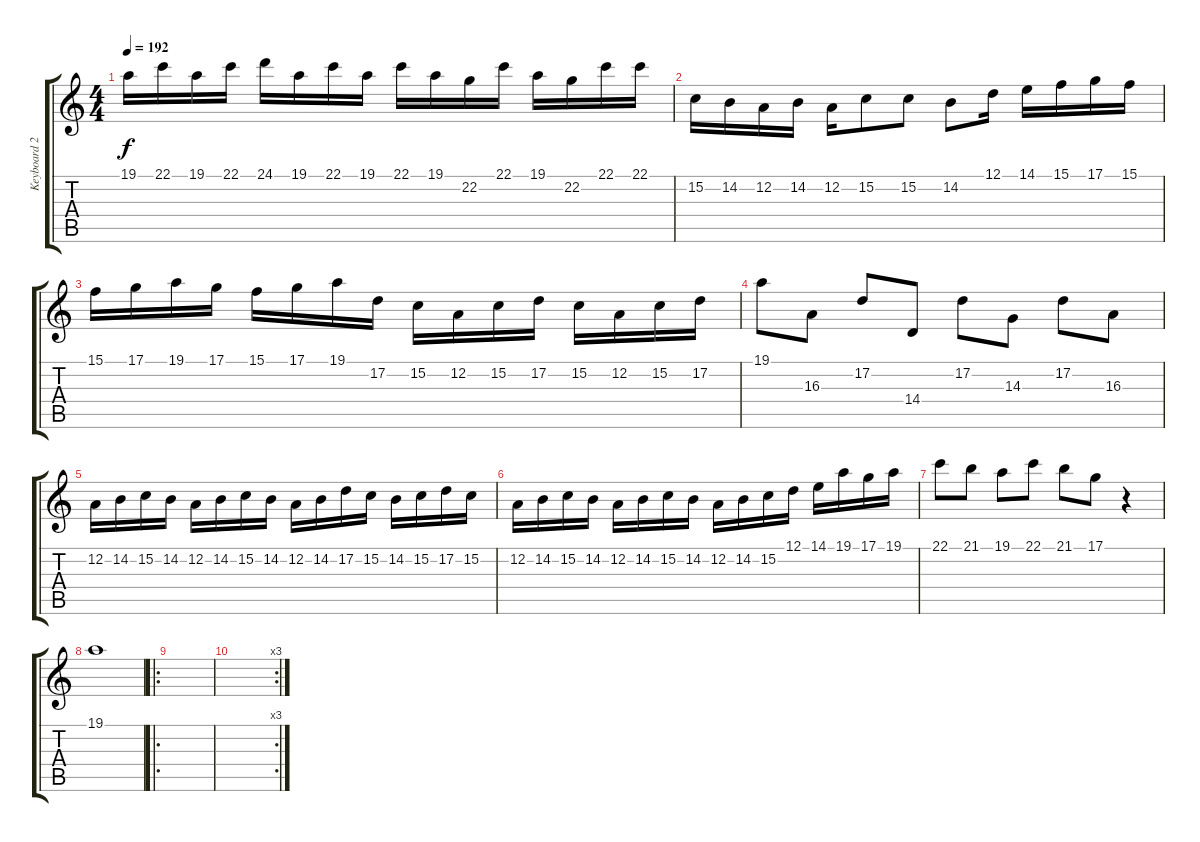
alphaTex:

\track ("Keyboard 2" "Keyboard 2") {instrument lead4chiff}
\staff {score tabs}
\tuning (D4 A3 F3 C3 G2 D2) {hide}
\ts (4 4)
\tempo 192
\clef g2
\ks c
19.1.16{dy f} 22.1.16 19.1.16 22.1.16 24.1.16 19.1.16 22.1.16 19.1.16 22.1.16 19.1.16 22.2.16 22.1.16 19.1.16 22.2.16 22.1.16 22.1.16 |
15.2.16 14.2.16 12.2.16 14.2.16 12.2.16 15.2.8 15.2.8 14.2.8 12.1.16 14.1.16 15.1.16 17.1.16 15.1.16 |
15.1.16 17.1.16 19.1.16 17.1.16 15.1.16 17.1.16 19.1.16 17.2.16 15.2.16 12.2.16 15.2.16 17.2.16 15.2.16 12.2.16 15.2.16 17.2.16 |
19.1.8 16.3.8 17.2.8 14.4.8 17.2.8 14.3.8 17.2.8 16.3.8 |
12.2.16 14.2.16 15.2.16 14.2.16 12.2.16 14.2.16 15.2.16 14.2.16 12.2.16 14.2.16 17.2.16 15.2.16 14.2.16 15.2.16 17.2.16 15.2.16 |
12.2.16 14.2.16 15.2.16 14.2.16 12.2.16 14.2.16 15.2.16 14.2.16 12.2.16 14.2.16 15.2.16 12.1.16 14.1.16 19.1.16 17.1.16 19.1.16 |
22.1.8 21.1.8 19.1.8 22.1.8 21.1.8 17.1.8 r.4 |
19.1.1 |
\ro
|
\rc 3
